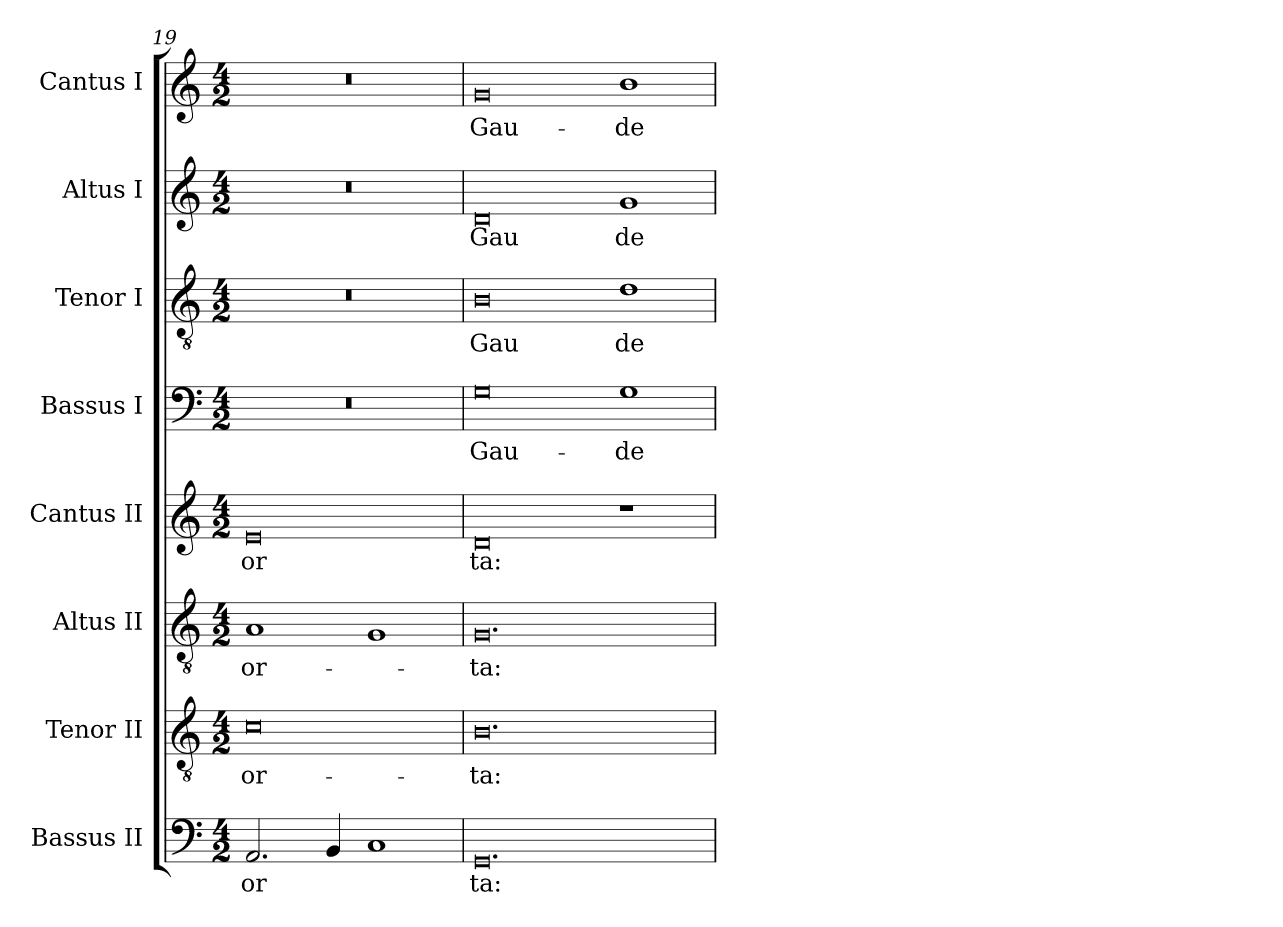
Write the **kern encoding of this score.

**kern	**text	**kern	**text	**kern	**text	**kern	**text	**kern	**text	**kern	**text	**kern	**text	**kern	**text
*part8	*part8	*part7	*part7	*part6	*part6	*part5	*part5	*part4	*part4	*part3	*part3	*part2	*part2	*part1	*part1
*staff8	*staff8	*staff7	*staff7	*staff6	*staff6	*staff5	*staff5	*staff4	*staff4	*staff3	*staff3	*staff2	*staff2	*staff1	*staff1
*I"Bassus II	*	*I"Tenor II	*	*I"Altus II	*	*I"Cantus II	*	*I"Bassus I	*	*I"Tenor I	*	*I"Altus I	*	*I"Cantus I	*
*clefF4	*	*clefGv2	*	*clefGv2	*	*clefG2	*	*clefF4	*	*clefGv2	*	*clefG2	*	*clefG2	*
*M4/2	*	*M4/2	*	*M4/2	*	*M4/2	*	*M4/2	*	*M4/2	*	*M4/2	*	*M4/2	*
=19	=19	=19	=19	=19	=19	=19	=19	=19	=19	=19	=19	=19	=19	=19	=19
!	!LO:LY:b:cj	!	!LO:LY:b:cj	!	!LO:LY:b:cj	!	!LO:LY:b:cj	!	!	!	!	!	!	!	!
2.AA/	or	0c	or-	1A	or-	0e	or	0r	.	0r	.	0r	.	0r	.
4BB/	.	.	.	.	.	.	.	.	.	.	.	.	.	.	.
1C	.	.	.	1G	.	.	.	.	.	.	.	.	.	.	.
=20	=20	=20	=20	=20	=20	=20	=20	=20	=20	=20	=20	=20	=20	=20	=20
!	!LO:LY:b:cj	!	!LO:LY:b:cj	!	!LO:LY:b:cj	!	!LO:LY:b:cj	!	!LO:LY:b:cj	!	!LO:LY:b:cj	!	!LO:LY:b:cj	!	!LO:LY:b:cj
0.GG	ta:	0.B	-ta:	0.G	-ta:	0d	ta:	0G	Gau-	0B	Gau	0d	Gau	0g	Gau-
!	!	!	!	!	!	!	!	!	!LO:LY:b:cj	!	!LO:LY:b:cj	!	!LO:LY:b:cj	!	!LO:LY:b:cj
.	.	.	.	.	.	1r	.	1G	-de	1d	de	1g	de	1b	-de
=	=	=	=	=	=	=	=	=	=	=	=	=	=	=	=
*-	*-	*-	*-	*-	*-	*-	*-	*-	*-	*-	*-	*-	*-	*-	*-
